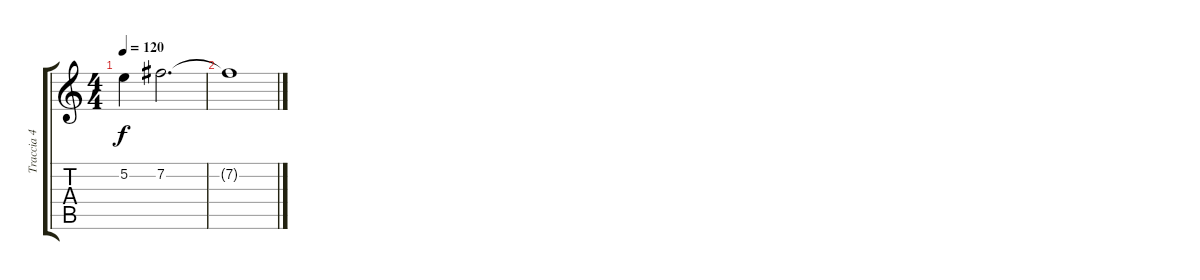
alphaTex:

\track ("Traccia 4" "Traccia 4") {instrument contrabass}
\staff {score tabs}
\tuning (E4 B3 G3 D3 A2 E2) {hide}
\ts (4 4)
\tempo 120
\clef g2
\ks c
5.2{t}.4{dy f} 7.2.2{d} |
7.2{t}.1
